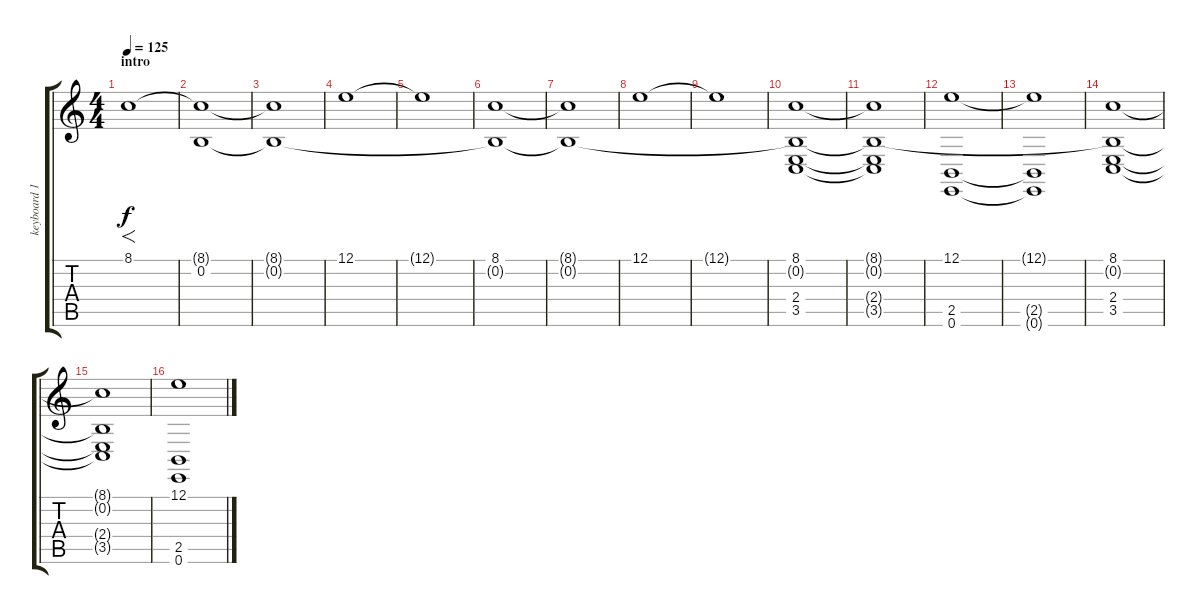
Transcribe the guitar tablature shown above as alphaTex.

\track ("keyboard 1" "keyboard 1") {instrument pad8sweep}
\staff {score tabs}
\tuning (E4 B3 G3 D3 A2 E2) {hide}
\ts (4 4)
\section ("" "intro")
\tempo 125
\clef g2
\ks c
8.1.1{f dy f instrument pad8sweep} |
(8.1{t} 0.2).1 |
(8.1{t} 0.2{t}).1 |
12.1.1 |
12.1{t}.1 |
(8.1 0.2{t}).1 |
(8.1{t} 0.2{t}).1 |
12.1.1 |
12.1{t}.1 |
(8.1 0.2{t} 2.4 3.5).1 |
(8.1{t} 0.2{t} 2.4{t} 3.5{t}).1 |
(12.1 2.5 0.6).1 |
(12.1{t} 2.5{t} 0.6{t}).1 |
(8.1 0.2{t} 2.4 3.5).1 |
(8.1{t} 0.2{t} 2.4{t} 3.5{t}).1 |
(12.1 2.5 0.6).1
